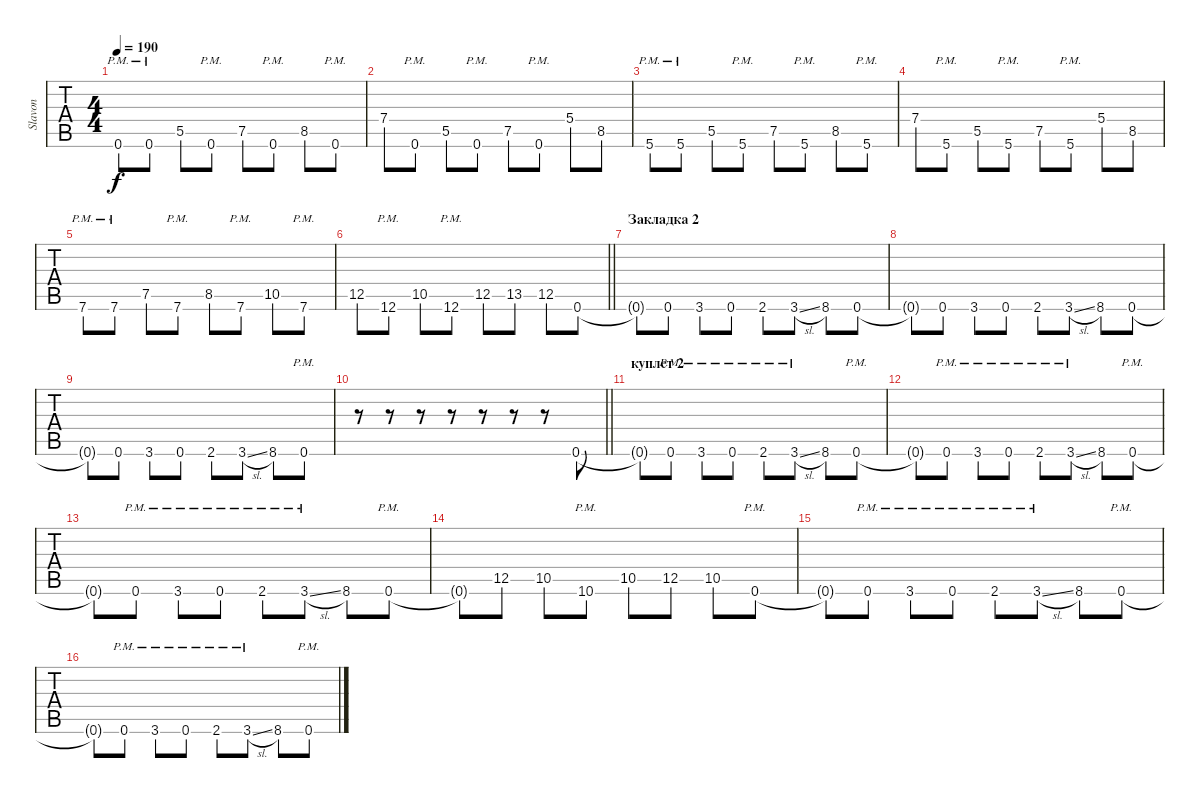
\track ("Slavon" "Slavon") {instrument distortionguitar}
\staff {tabs}
\tuning (E4 B3 G3 D3 A2 D2) {hide}
\ts (4 4)
\tempo 190
\clef g2
\ks c
0.6{pm}.8{dy f} 0.6{pm}.8 5.5.8 0.6{pm}.8 7.5.8 0.6{pm}.8 8.5.8 0.6{pm}.8 |
7.4.8 0.6{pm}.8 5.5.8 0.6{pm}.8 7.5.8 0.6{pm}.8 5.4.8 8.5.8 |
5.6{pm}.8 5.6{pm}.8 5.5.8 5.6{pm}.8 7.5.8 5.6{pm}.8 8.5.8 5.6{pm}.8 |
7.4.8 5.6{pm}.8 5.5.8 5.6{pm}.8 7.5.8 5.6{pm}.8 5.4.8 8.5.8 |
7.6{pm}.8 7.6{pm}.8 7.5.8 7.6{pm}.8 8.5.8 7.6{pm}.8 10.5.8 7.6{pm}.8 |
\barLineRight lightlight
12.5.8 12.6{pm}.8 10.5.8 12.6{pm}.8 12.5.8 13.5.8 12.5.8 0.6.8 |
\section ("" "Закладка 2")
0.6{t}.8 0.6.8 3.6.8 0.6.8 2.6.8 3.6{sl}.8 8.6.8 0.6.8 |
0.6{t}.8 0.6.8 3.6.8 0.6.8 2.6.8 3.6{sl}.8 8.6.8 0.6.8 |
0.6{t}.8 0.6.8 3.6.8 0.6.8 2.6.8 3.6{sl}.8 8.6.8 0.6{pm}.8 |
\barLineRight lightlight
r.8 r.8 r.8 r.8 r.8 r.8 r.8 0.6.8 |
\section ("" "куплет 2")
0.6{t}.8 0.6{pm}.8 3.6{pm}.8 0.6{pm}.8 2.6{pm}.8 3.6{sl pm}.8 8.6.8 0.6{pm}.8 |
0.6{t}.8 0.6{pm}.8 3.6{pm}.8 0.6{pm}.8 2.6{pm}.8 3.6{sl pm}.8 8.6.8 0.6{pm}.8 |
0.6{t}.8 0.6{pm}.8 3.6{pm}.8 0.6{pm}.8 2.6{pm}.8 3.6{sl pm}.8 8.6.8 0.6{pm}.8 |
0.6{t}.8 12.5.8 10.5.8 10.6{pm}.8 10.5.8 12.5.8 10.5.8 0.6{pm}.8 |
0.6{t}.8 0.6{pm}.8 3.6{pm}.8 0.6{pm}.8 2.6{pm}.8 3.6{sl pm}.8 8.6.8 0.6{pm}.8 |
0.6{t}.8 0.6{pm}.8 3.6{pm}.8 0.6{pm}.8 2.6{pm}.8 3.6{sl pm}.8 8.6.8 0.6{pm}.8
